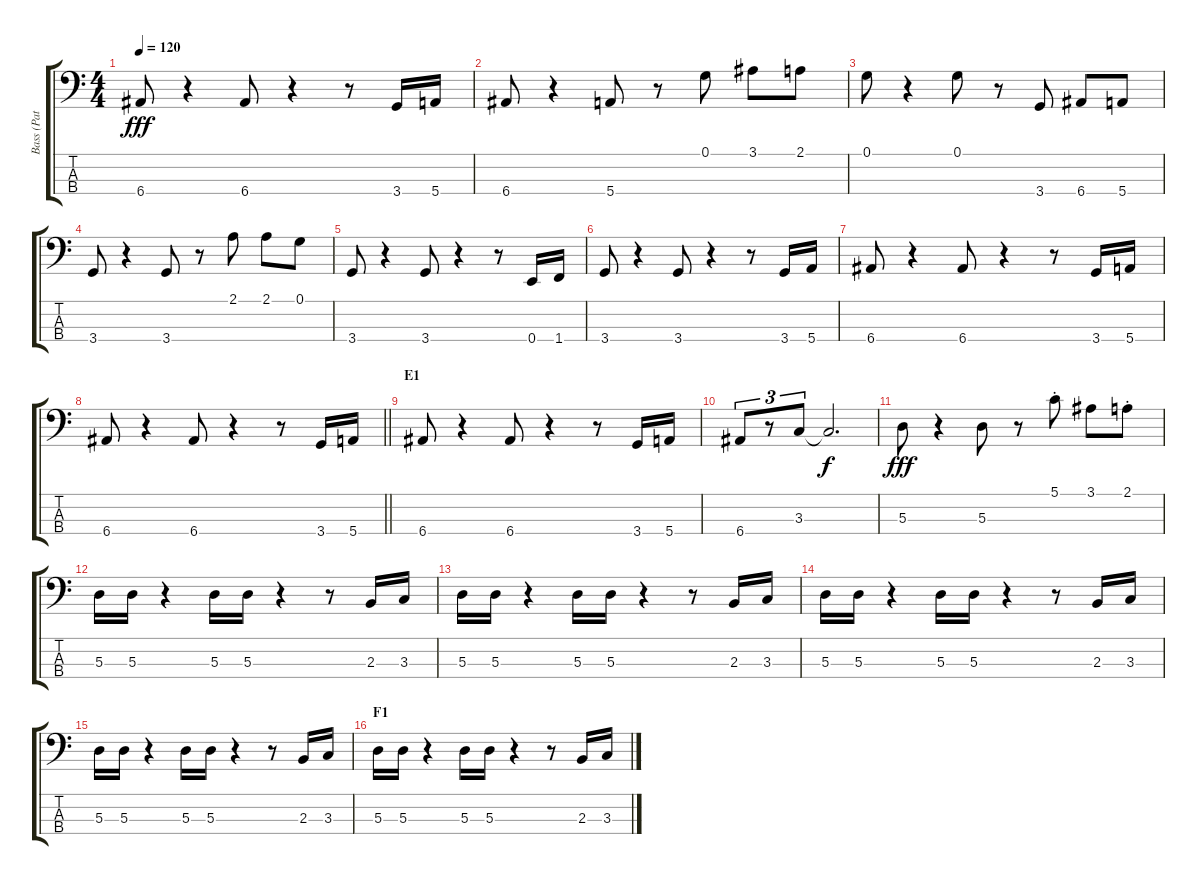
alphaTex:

\track ("Bass (Pat O'Hearn)" "Bass (Pat ") {instrument fretlessbass}
\staff {score tabs}
\tuning (G2 D2 A1 E1) {hide}
\ts (4 4)
\tempo 120
\clef f4
\ks c
6.4.8{dy fff} r.4 6.4.8 r.4 r.8 3.4.16 5.4.16 |
6.4.8 r.4 5.4.8 r.8 0.1.8 3.1.8 2.1.8 |
0.1.8 r.4 0.1.8 r.8 3.4.8 6.4.8 5.4.8 |
3.4.8 r.4 3.4.8 r.8 2.1.8 2.1.8 0.1.8 |
3.4.8 r.4 3.4.8 r.4 r.8 0.4.16 1.4.16 |
3.4.8 r.4 3.4.8 r.4 r.8 3.4.16 5.4.16 |
6.4.8 r.4 6.4.8 r.4 r.8 3.4.16 5.4.16 |
\barLineRight lightlight
6.4.8 r.4 6.4.8 r.4 r.8 3.4.16 5.4.16 |
\section ("" "E1")
6.4.8 r.4 6.4.8 r.4 r.8 3.4.16 5.4.16 |
6.4.8{tu (3 2)} r.8{tu (3 2)} 3.3.8{tu (3 2)} 3.3{t}.2{d dy f} |
5.3.8{dy fff} r.4 5.3.8 r.8 5.1{st}.8 3.1.8 2.1{st}.8 |
5.3.16 5.3.16 r.4 5.3.16 5.3.16 r.4 r.8 2.3.16 3.3.16 |
5.3.16 5.3.16 r.4 5.3.16 5.3.16 r.4 r.8 2.3.16 3.3.16 |
5.3.16 5.3.16 r.4 5.3.16 5.3.16 r.4 r.8 2.3.16 3.3.16 |
5.3.16 5.3.16 r.4 5.3.16 5.3.16 r.4 r.8 2.3.16 3.3.16 |
\section ("" "F1")
5.3.16 5.3.16 r.4 5.3.16 5.3.16 r.4 r.8 2.3.16 3.3.16
